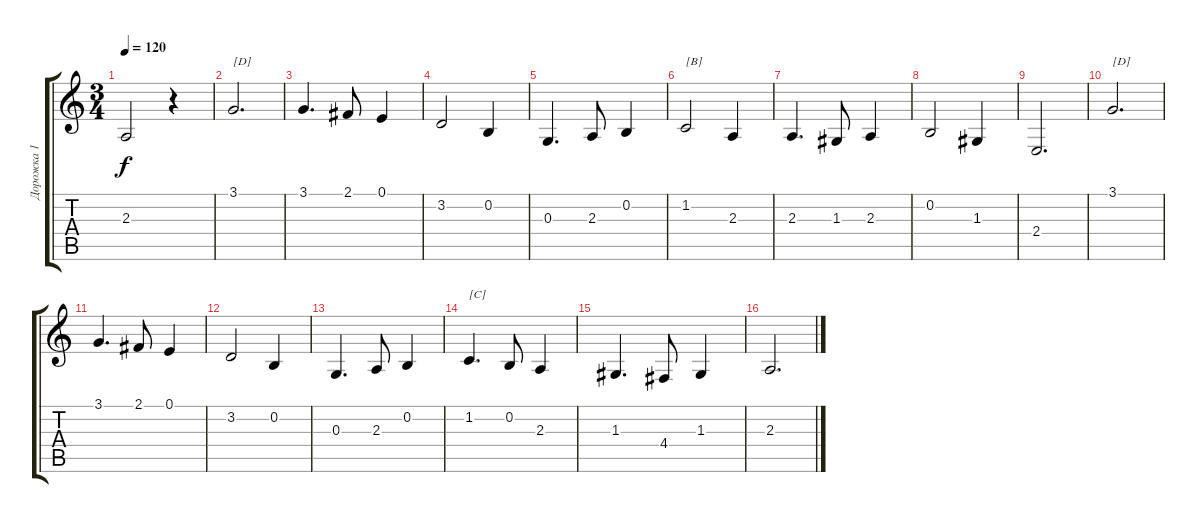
\track ("Дорожка 1" "Дорожка 1") {instrument recorder}
\staff {score tabs}
\tuning (E4 B3 G3 D3 A2 E2) {hide}
\ts (3 4)
\tempo 120
\clef g2
\ks c
2.3.2{dy f} r.4 |
3.1.2{d txt "[D]"} |
3.1.4{d} 2.1.8 0.1.4 |
3.2.2 0.2.4 |
0.3.4{d} 2.3.8 0.2.4 |
1.2.2{txt "[B]"} 2.3.4 |
2.3.4{d} 1.3.8 2.3.4 |
0.2.2 1.3.4 |
2.4.2{d} |
3.1.2{d txt "[D]"} |
3.1.4{d} 2.1.8 0.1.4 |
3.2.2 0.2.4 |
0.3.4{d} 2.3.8 0.2.4 |
1.2.4{d txt "[C]"} 0.2.8 2.3.4 |
1.3.4{d} 4.4.8 1.3.4 |
2.3.2{d}
